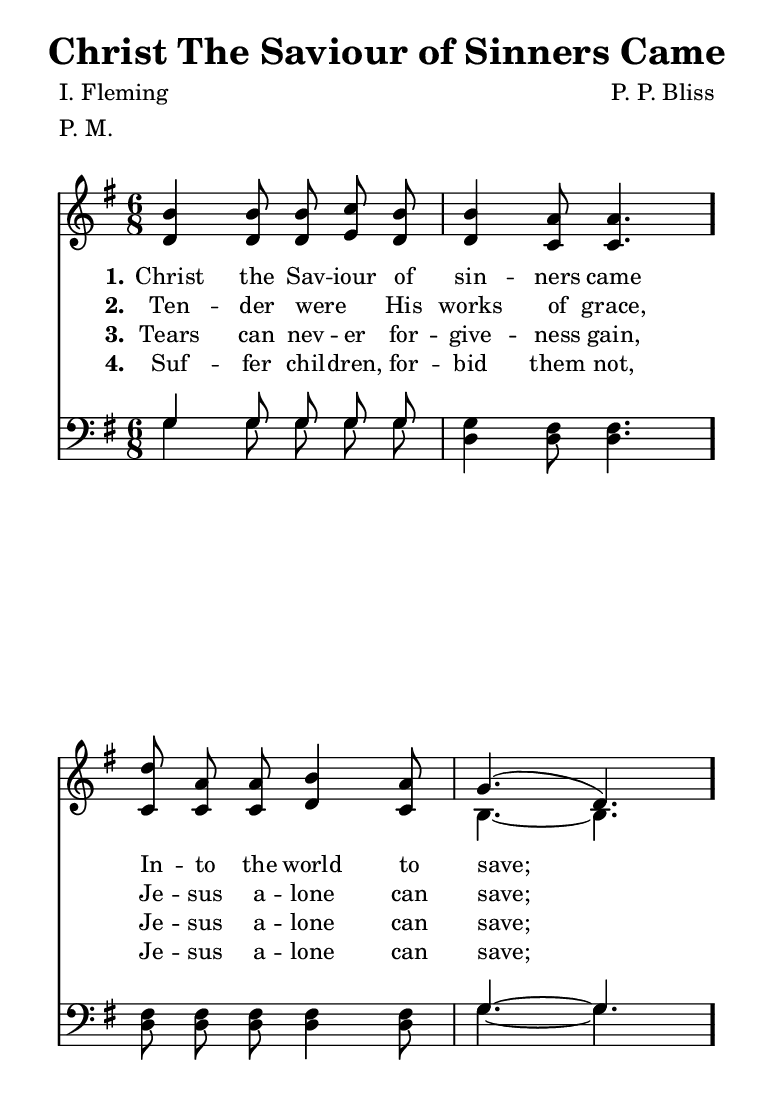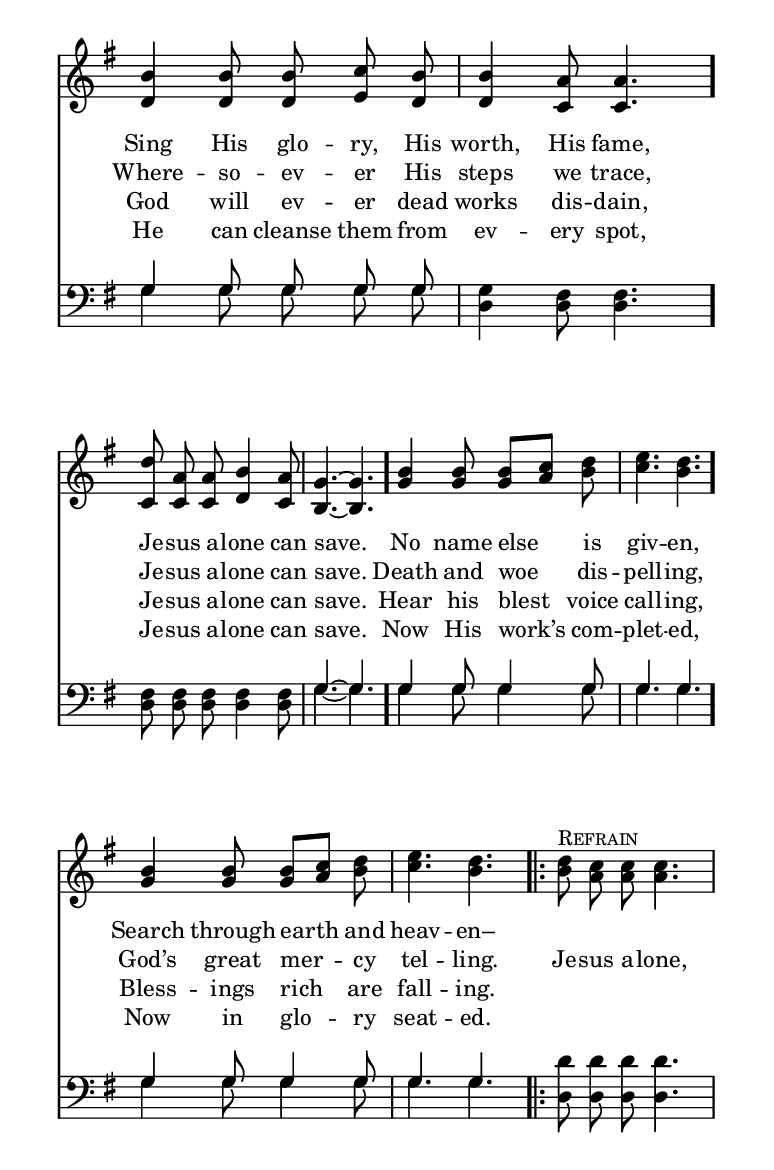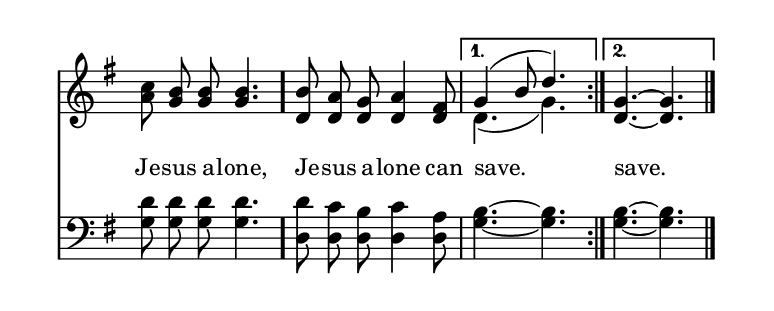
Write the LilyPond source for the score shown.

\include "common/global.ily"
\paper {
  \include "common/paper.ily"
}

\header{
  hymnnumber = "332"
  title = "Christ The Saviour of Sinners Came"
  tunename = "Wonderful Words of Life"
  meter = "P. M."
  poet = "I. Fleming"
  composer = "P. P. Bliss"
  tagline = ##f
}

global = {
  \include "common/overrides.ily"
  \override Staff.TimeSignature.style = #'numbered
  \time 6/8
  \override Score.MetronomeMark.transparent = ##t % hide all fermata changes too
  \tempo 4=80
  \key g \major
  \autoBeamOff
}

patternA = { c4 c8 c c c | c4 c8 c4. }
patternB = { c8 c c c4 c8 | c4. c }
patternC = { c4 c8 c8[ c] c | c4. c }
patternD = { c4 c8 c4 c8 | c4. c }
patternE = { c8 c c c4. }
patternF = { c8 c c c4 c8 }

notesSoprano = {
\global
\relative c'' {

  \changePitch \patternA { b b b c b | b a a }
  \changePitch \patternB { d a a b a | g( d) }
  \changePitch \patternA { b' b b c b | b a a }
  \changePitch \patternB { d a a b a | g ~ g }
  \changePitch \patternC { b b b c d | e d }
  \changePitch \patternC { b b b c d | e d } \bar ".|:-||"

  \repeat volta 2 {
    \changePitch \patternE { d^\markup { \small \caps "Refrain" } c c c | c b b b }
    \changePitch \patternF { b a g a fis | }
  } \alternative {
    { g4( b8 d4.) }
    { g,4. ~ g }
  }

  \bar "|."

}
}

notesAlto = {
\global
\relative e' {

  \changePitch \patternA { d d d e d | d c c }
  \changePitch \patternB { c c c d c | b ~ b }
  \changePitch \patternA { d d d e d | d c c }
  \changePitch \patternB { c c c d c | b ~ b }
  \changePitch \patternC { g' g g a b | c b }
  \changePitch \patternC { g g g a b | c b }

  \repeat volta 2 {
    \changePitch \patternE { b a a a | a g g g }
    \changePitch \patternF { d d d d d | }
  } \alternative {
    { d4.( g) }
    { d4. ~ d }
  }

}
}

notesTenor = {
\global
\relative a {

  \changePitch \patternA { g g g g g | g fis fis }
  \changePitch \patternB { fis fis fis fis fis | g ~ g }
  \changePitch \patternA { g g g g g | g fis fis }
  \changePitch \patternB { fis fis fis fis fis | g ~ g }
  \changePitch \patternD { g g g g | g g }
  \changePitch \patternD { g g g g | g g }

  \repeat volta 2 {
    \changePitch \patternE { d' d d d | d d d d }
    \changePitch \patternF { d c b c a | }
  } \alternative {
    { b4. ~ b }
    { b4. ~ b }
  }

}
}

notesBass = {
\global
\relative f {

  \changePitch \patternA { g g g g g | d d d }
  \changePitch \patternB { d d d d d | g ~ g }
  \changePitch \patternA { g g g g g | d d d }
  \changePitch \patternB { d d d d d | g ~ g }
  \changePitch \patternD { g g g g | g g }
  \changePitch \patternD { g g g g | g g }

  \repeat volta 2 {
    \changePitch \patternE { d d d d | g g g g }
    \changePitch \patternF { d d d d d | }
  } \alternative {
    { g4. ~ g }
    { g4. ~ g }
  }

}
}

Refrain = \lyricmode {

Je -- sus a -- lone, Je -- sus a -- lone, \bar "."
Je -- sus a -- lone can save.
%{HIDE>%} save. %{<HIDE%}

}

wordsA = \lyricmode {
\set stanza = "1."

Christ the Sav -- iour of sin -- ners came \bar "." % original does not have line-end bars
In -- to the world to save; \bar "."
Sing His glo -- ry, His worth, His fame, \bar "."
Je -- sus a -- lone can save. \bar "."
No name else is giv -- en, \bar "."
Search through earth and heav -- en–

}

wordsB = \lyricmode {
\set stanza = "2."

Ten -- der were _ His works of grace,
Je -- sus a -- lone can save;
Where -- so -- ev -- er His steps we trace,
Je -- sus a -- lone can save.
Death and woe dis -- pell -- ing,
God’s great mer -- cy tel -- ling.

\Refrain

}

wordsC = \lyricmode {
\set stanza = "3."

Tears can nev -- er for -- give -- ness gain,
Je -- sus a -- lone can save;
God will ev -- er dead works dis -- dain,
Je -- sus a -- lone can save.
Hear his blest voice call -- ing,
Bless -- ings rich are fall -- ing.

}

wordsD = \lyricmode {
\set stanza = "4."

Suf -- fer chil -- dren, for -- bid them not,
Je -- sus a -- lone can save;
He can cleanse them from ev -- ery spot,
Je -- sus a -- lone can save.
Now His work’s com -- plet -- ed,
Now in glo -- ry seat -- ed.

}

\score {
  \context ChoirStaff <<
    \context Staff = upper <<
      \set Staff.autoBeaming = ##f
      \set ChoirStaff.systemStartDelimiter = #'SystemStartBar
      \set ChoirStaff.printPartCombineTexts = ##f
      \partcombine #'(2 . 9) \notesSoprano \notesAlto
      \context NullVoice = sopranos { \voiceOne << \notesSoprano >> }
      \context NullVoice = altos { \voiceTwo << \notesAlto >> }
      \context Lyrics = one   \lyricsto sopranos \wordsA
      \context Lyrics = two   \lyricsto sopranos \wordsB
      \context Lyrics = three \lyricsto sopranos \wordsC
      \context Lyrics = four  \lyricsto sopranos \wordsD
    >>
    \context Staff = men <<
      \set Staff.autoBeaming = ##f
      \clef bass
      \set ChoirStaff.printPartCombineTexts = ##f
      \partcombine #'(2 . 9) \notesTenor \notesBass
      \context NullVoice = tenors { \voiceOne << \notesTenor >> }
      \context NullVoice = basses { \voiceTwo << \notesBass >> }
    >>
  >>
  \layout {
    \include "common/layout.ily"
  }
}

\score {
  \unfoldRepeats \context ChoirStaff <<
    \context Staff = upper <<
      \context Voice = sopranos { \voiceOne << \notesSoprano >> }
      \context Voice = altos { \voiceTwo << \notesAlto >> }
    >>
    \context Staff = men <<
      \context Voice = tenors { \voiceOne << \notesTenor >> }
      \context Voice = basses { \voiceTwo << \notesBass >> }
    >>
  >>
  \midi{
    \include "common/midi.ily"
  }
}

\version "2.19.49"  % necessary for upgrading to future LilyPond versions.

% vi:set et ts=2 sw=2 ai nocindent syntax=lilypond:
